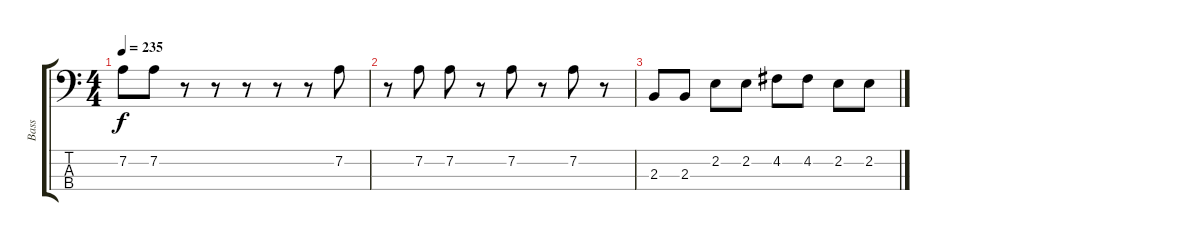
\track ("Bass" "Bass") {instrument electricbassfinger}
\staff {score tabs}
\tuning (G2 D2 A1 E1) {hide}
\ts (4 4)
\tempo 235
\clef f4
\ks c
7.2.8{dy f} 7.2.8 r.8 r.8 r.8 r.8 r.8 7.2.8 |
r.8 7.2.8 7.2.8 r.8 7.2.8 r.8 7.2.8 r.8 |
2.3.8 2.3.8 2.2.8 2.2.8 4.2.8 4.2.8 2.2.8 2.2.8
